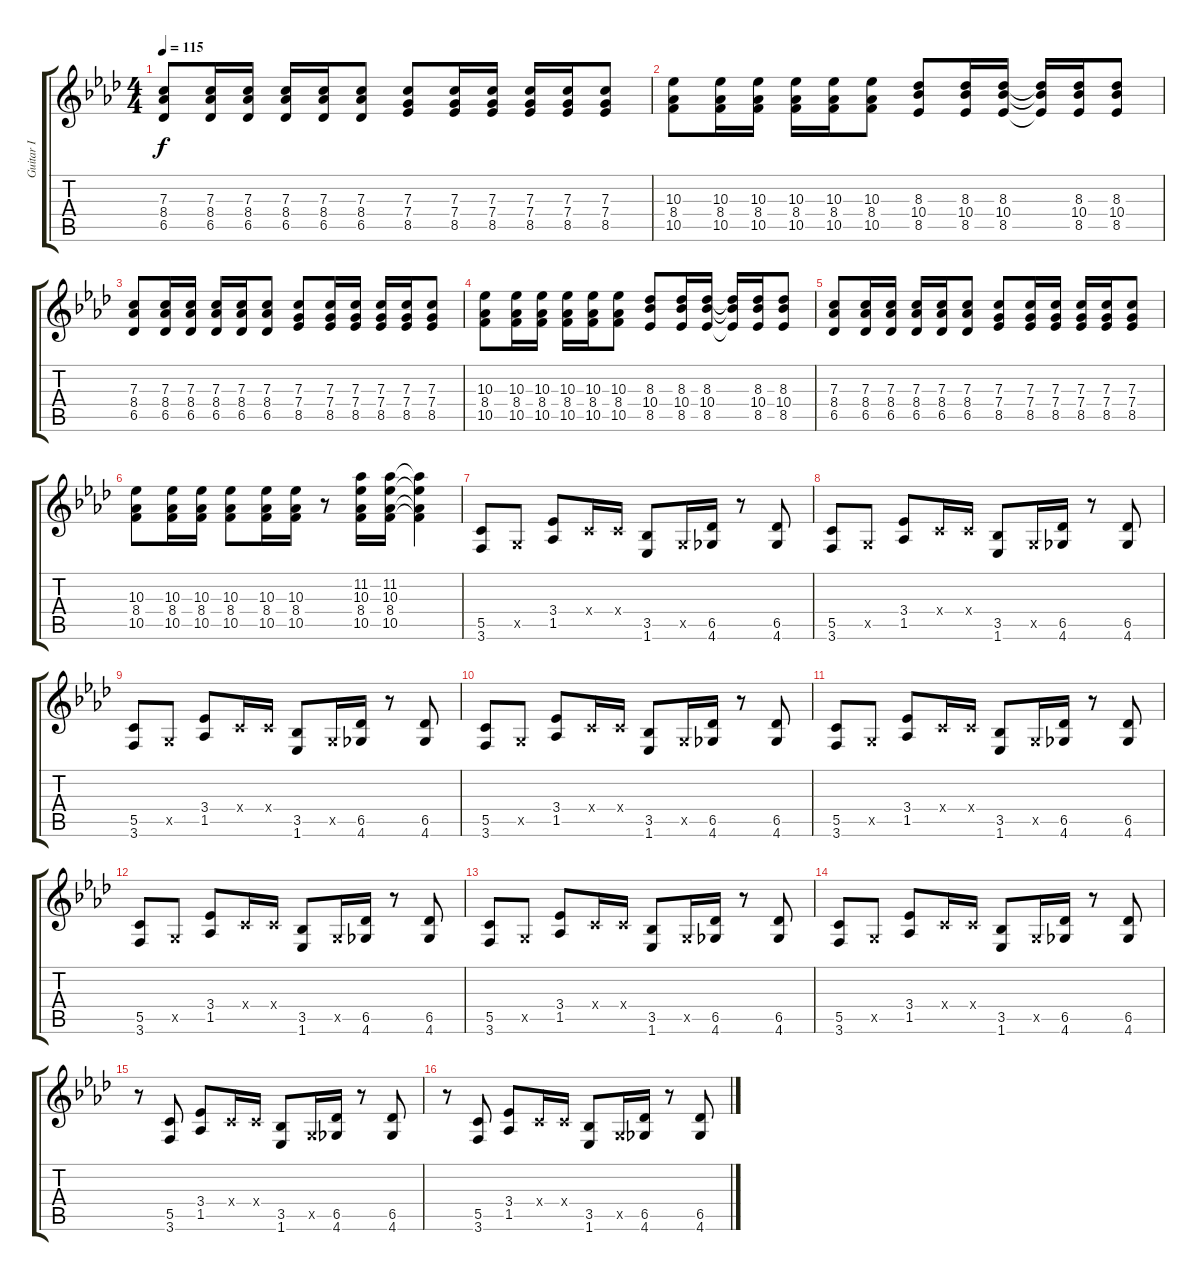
\track ("Guitar I" "Guitar I") {instrument acousticguitarsteel}
\staff {score tabs}
\tuning (D4 A3 F3 C3 G2 D2) {hide}
\ts (4 4)
\tempo 115
\clef g2
\ks ab
(7.3 8.4 6.5).8{dy f} (7.3 8.4 6.5).16 (7.3 8.4 6.5).16 (7.3 8.4 6.5).16 (7.3 8.4 6.5).16 (7.3 8.4 6.5).8 (7.3 7.4 8.5).8 (7.3 7.4 8.5).16 (7.3 7.4 8.5).16 (7.3 7.4 8.5).16 (7.3 7.4 8.5).16 (7.3 7.4 8.5).8 |
(10.3 8.4 10.5).8 (10.3 8.4 10.5).16 (10.3 8.4 10.5).16 (10.3 8.4 10.5).16 (10.3 8.4 10.5).16 (10.3 8.4 10.5).8 (8.3 10.4 8.5).8 (8.3 10.4 8.5).16 (8.3 10.4 8.5).16 (8.3{t} 10.4{t} 8.5{t}).16 (8.3 10.4 8.5).16 (8.3 10.4 8.5).8 |
(7.3 8.4 6.5).8 (7.3 8.4 6.5).16 (7.3 8.4 6.5).16 (7.3 8.4 6.5).16 (7.3 8.4 6.5).16 (7.3 8.4 6.5).8 (7.3 7.4 8.5).8 (7.3 7.4 8.5).16 (7.3 7.4 8.5).16 (7.3 7.4 8.5).16 (7.3 7.4 8.5).16 (7.3 7.4 8.5).8 |
(10.3 8.4 10.5).8 (10.3 8.4 10.5).16 (10.3 8.4 10.5).16 (10.3 8.4 10.5).16 (10.3 8.4 10.5).16 (10.3 8.4 10.5).8 (8.3 10.4 8.5).8 (8.3 10.4 8.5).16 (8.3 10.4 8.5).16 (8.3{t} 10.4{t} 8.5{t}).16 (8.3 10.4 8.5).16 (8.3 10.4 8.5).8 |
(7.3 8.4 6.5).8 (7.3 8.4 6.5).16 (7.3 8.4 6.5).16 (7.3 8.4 6.5).16 (7.3 8.4 6.5).16 (7.3 8.4 6.5).8 (7.3 7.4 8.5).8 (7.3 7.4 8.5).16 (7.3 7.4 8.5).16 (7.3 7.4 8.5).16 (7.3 7.4 8.5).16 (7.3 7.4 8.5).8 |
(10.3 8.4 10.5).8 (10.3 8.4 10.5).16 (10.3 8.4 10.5).16 (10.3 8.4 10.5).8 (10.3 8.4 10.5).16 (10.3 8.4 10.5).16 r.8 (11.2 10.3 8.4 10.5).16 (11.2 10.3 8.4 10.5).16 (11.2{t} 10.3{t} 8.4{t} 10.5{t}).4 |
(5.5 3.6).8{volume 14} 0.5{x}.8 (3.4 1.5).8 0.4{x}.16 0.4{x}.16 (3.5 1.6).8 0.5{x}.16 (6.5 4.6).16 r.8 (6.5 4.6).8 |
(5.5 3.6).8 0.5{x}.8 (3.4 1.5).8 0.4{x}.16 0.4{x}.16 (3.5 1.6).8 0.5{x}.16 (6.5 4.6).16 r.8 (6.5 4.6).8 |
(5.5 3.6).8 0.5{x}.8 (3.4 1.5).8 0.4{x}.16 0.4{x}.16 (3.5 1.6).8 0.5{x}.16 (6.5 4.6).16 r.8 (6.5 4.6).8 |
(5.5 3.6).8 0.5{x}.8 (3.4 1.5).8 0.4{x}.16 0.4{x}.16 (3.5 1.6).8 0.5{x}.16 (6.5 4.6).16 r.8 (6.5 4.6).8 |
(5.5 3.6).8 0.5{x}.8 (3.4 1.5).8 0.4{x}.16 0.4{x}.16 (3.5 1.6).8 0.5{x}.16 (6.5 4.6).16 r.8 (6.5 4.6).8 |
(5.5 3.6).8 0.5{x}.8 (3.4 1.5).8 0.4{x}.16 0.4{x}.16 (3.5 1.6).8 0.5{x}.16 (6.5 4.6).16 r.8 (6.5 4.6).8 |
(5.5 3.6).8 0.5{x}.8 (3.4 1.5).8 0.4{x}.16 0.4{x}.16 (3.5 1.6).8 0.5{x}.16 (6.5 4.6).16 r.8 (6.5 4.6).8 |
(5.5 3.6).8 0.5{x}.8 (3.4 1.5).8 0.4{x}.16 0.4{x}.16 (3.5 1.6).8 0.5{x}.16 (6.5 4.6).16 r.8 (6.5 4.6).8 |
r.8 (5.5 3.6).8 (3.4 1.5).8 0.4{x}.16 0.4{x}.16 (3.5 1.6).8 0.5{x}.16 (6.5 4.6).16 r.8 (6.5 4.6).8 |
r.8 (5.5 3.6).8 (3.4 1.5).8 0.4{x}.16 0.4{x}.16 (3.5 1.6).8 0.5{x}.16 (6.5 4.6).16 r.8 (6.5 4.6).8
